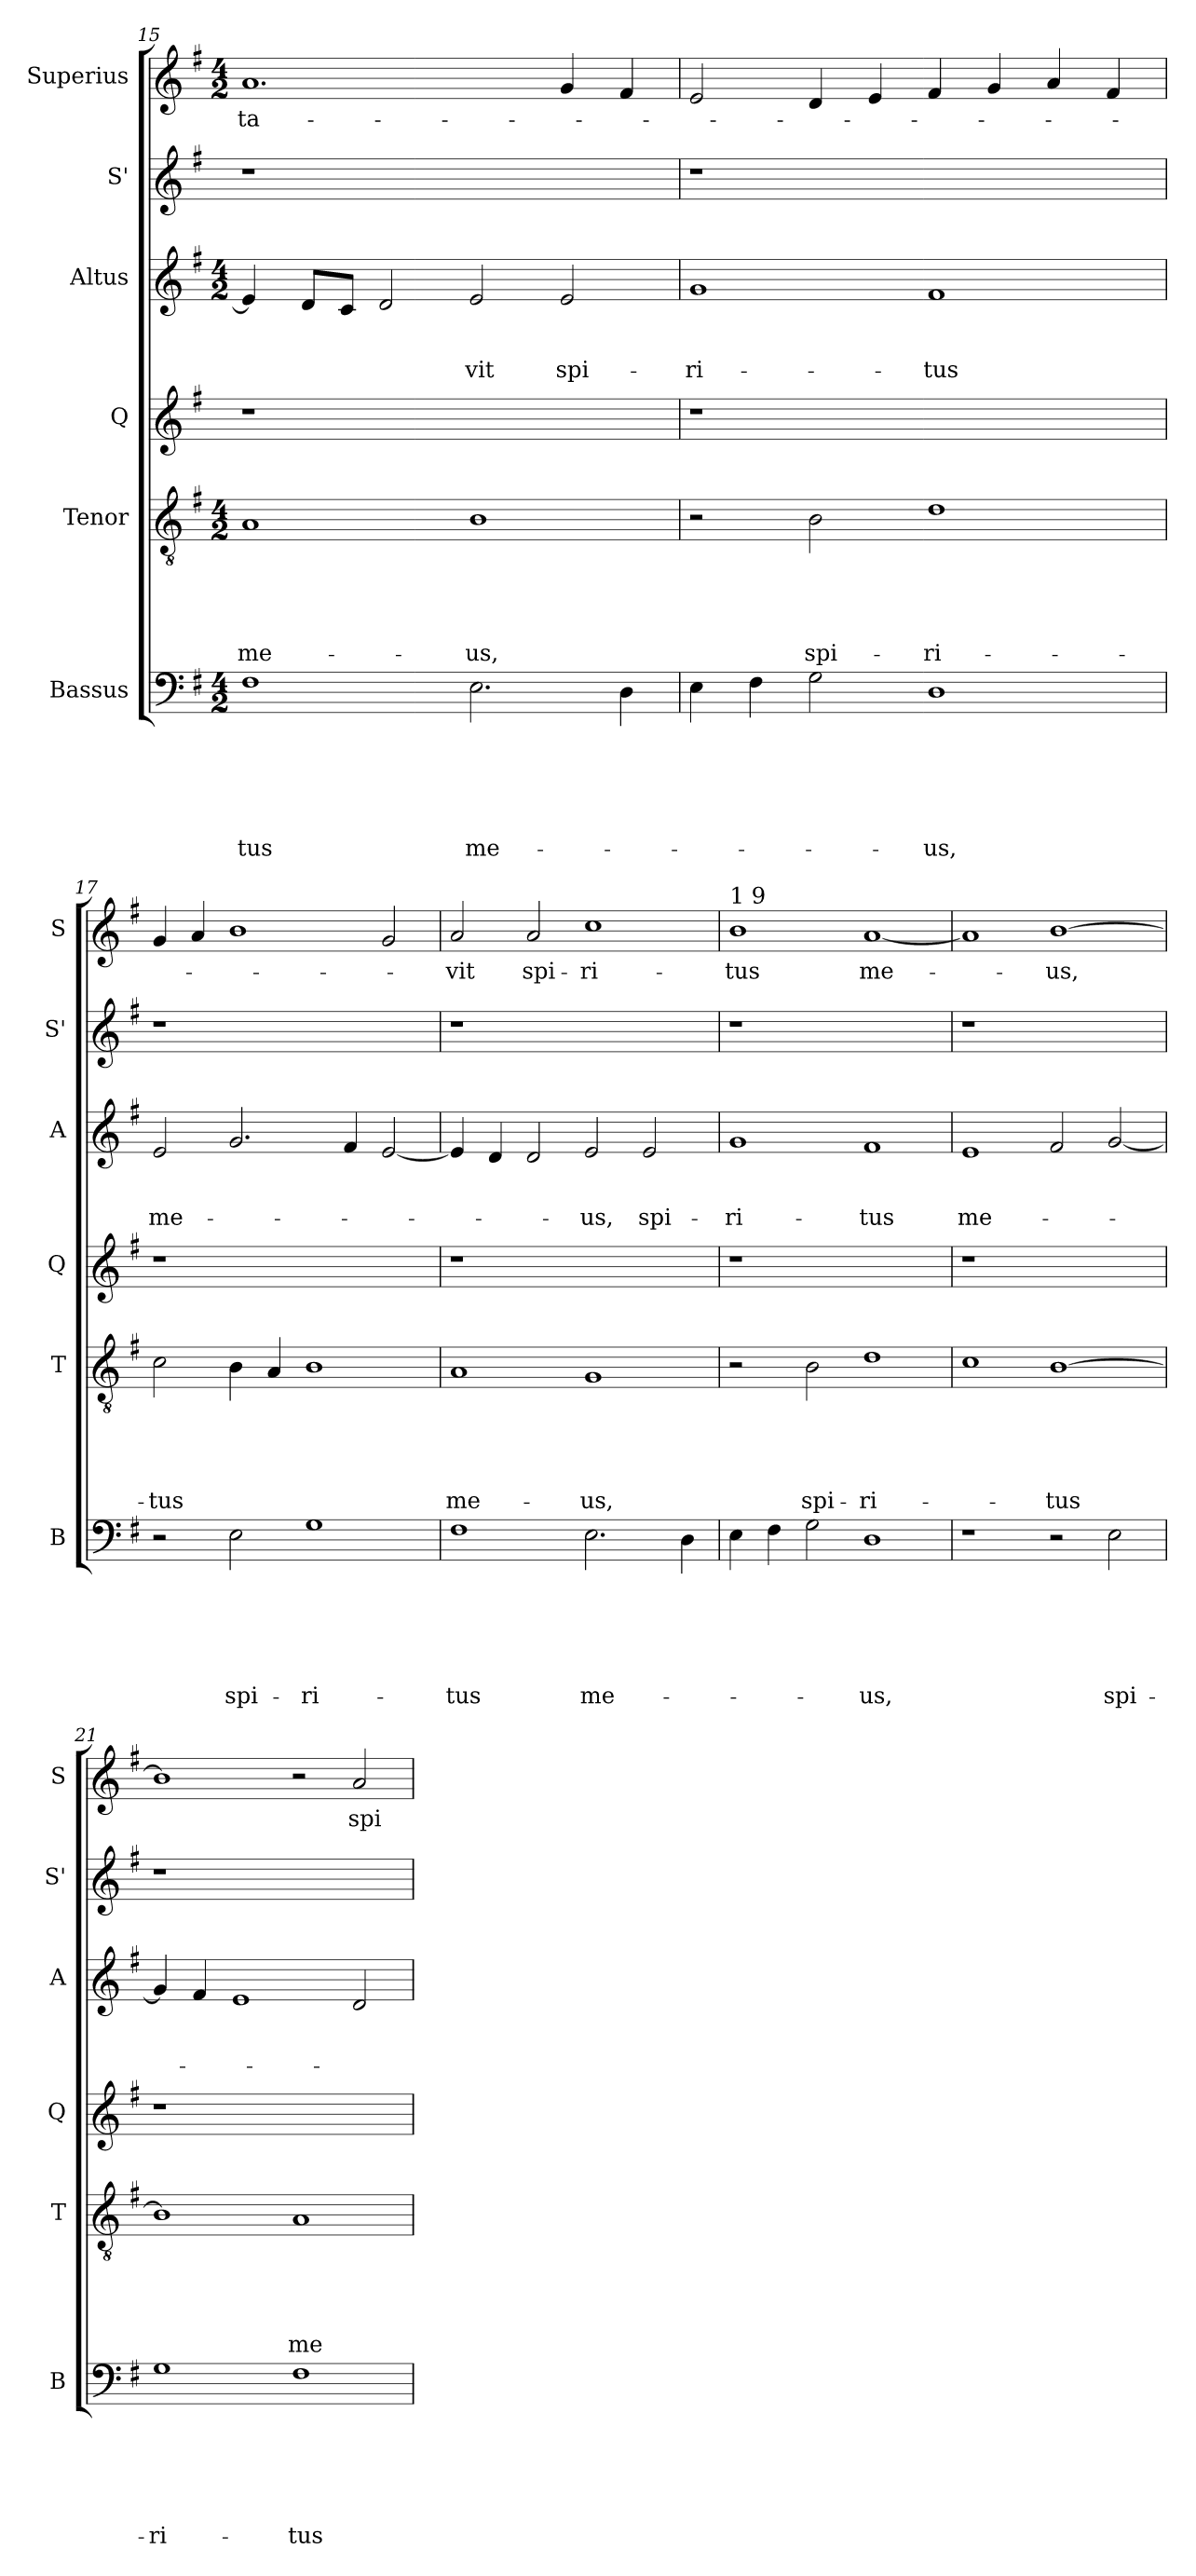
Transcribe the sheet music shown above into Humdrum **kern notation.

**kern	**text	**text	**text	**text	**text	**text	**kern	**text	**text	**text	**text	**text	**kern	**kern	**text	**text	**text	**kern	**kern	**text
*part6	*part6	*part6	*part6	*part6	*part6	*part6	*part5	*part5	*part5	*part5	*part5	*part5	*part4	*part3	*part3	*part3	*part3	*part2	*part1	*part1
*staff6	*staff6	*staff6	*staff6	*staff6	*staff6	*staff6	*staff5	*staff5	*staff5	*staff5	*staff5	*staff5	*staff4	*staff3	*staff3	*staff3	*staff3	*staff2	*staff1	*staff1
*I"Bassus	*	*	*	*	*	*	*I"Tenor	*	*	*	*	*	*I"Q	*I"Altus	*	*	*	*I"S'	*I"Superius	*
*I'B	*	*	*	*	*	*	*I'T	*	*	*	*	*	*I'Q	*I'A	*	*	*	*I'S'	*I'S	*
*clefF4	*	*	*	*	*	*	*clefGv2	*	*	*	*	*	*clefG2	*clefG2	*	*	*	*clefG2	*clefG2	*
*k[f#]	*	*	*	*	*	*	*k[f#]	*	*	*	*	*	*k[f#]	*k[f#]	*	*	*	*k[f#]	*k[f#]	*
*G:	*	*	*	*	*	*	*G:	*	*	*	*	*	*G:	*G:	*	*	*	*G:	*G:	*
*M4/2	*	*	*	*	*	*	*M4/2	*	*	*	*	*	*	*M4/2	*	*	*	*	*M4/2	*
=15	=15	=15	=15	=15	=15	=15	=15	=15	=15	=15	=15	=15	=15	=15	=15	=15	=15	=15	=15	=15
!	!	!	!	!	!	!LO:LY:b	!	!	!	!	!	!LO:LY:b	!	!	!	!	!	!	!	!LO:LY:b
1F#	.	.	.	.	.	-tus	1A	.	.	.	.	me-	1r	4e/]	.	.	.	1r	1.a	-ta-
.	.	.	.	.	.	.	.	.	.	.	.	.	.	8d/L	.	.	.	.	.	.
.	.	.	.	.	.	.	.	.	.	.	.	.	.	8c/J	.	.	.	.	.	.
.	.	.	.	.	.	.	.	.	.	.	.	.	.	2d/	.	.	.	.	.	.
!	!	!	!	!	!	!LO:LY:b	!	!	!	!	!	!LO:LY:b	!	!	!	!	!LO:LY:b	!	!	!
2.E\	.	.	.	.	.	me-	1B	.	.	.	.	-us,	1ryy	2e/	.	.	-vit	1ryy	.	.
!	!	!	!	!	!	!	!	!	!	!	!	!	!	!	!	!	!LO:LY:b	!	!	!
.	.	.	.	.	.	.	.	.	.	.	.	.	.	2e/	.	.	spi-	.	4g/	.
4D\	.	.	.	.	.	.	.	.	.	.	.	.	.	.	.	.	.	.	4f#/	.
=16	=16	=16	=16	=16	=16	=16	=16	=16	=16	=16	=16	=16	=16	=16	=16	=16	=16	=16	=16	=16
!	!	!	!	!	!	!	!	!	!	!	!	!	!	!	!	!	!LO:LY:b	!	!	!
4E\	.	.	.	.	.	.	2r	.	.	.	.	.	1r	1g	.	.	-ri-	1r	2e/	.
4F#\	.	.	.	.	.	.	.	.	.	.	.	.	.	.	.	.	.	.	.	.
!	!	!	!	!	!	!	!	!	!	!	!	!LO:LY:b	!	!	!	!	!	!	!	!
2G\	.	.	.	.	.	.	2B\	.	.	.	.	spi-	.	.	.	.	.	.	4d/	.
.	.	.	.	.	.	.	.	.	.	.	.	.	.	.	.	.	.	.	4e/	.
!	!	!	!	!	!	!LO:LY:b	!	!	!	!	!	!LO:LY:b	!	!	!	!	!LO:LY:b	!	!	!
1D	.	.	.	.	.	-us,	1d	.	.	.	.	-ri-	1ryy	1f#	.	.	-tus	1ryy	4f#/	.
.	.	.	.	.	.	.	.	.	.	.	.	.	.	.	.	.	.	.	4g/	.
.	.	.	.	.	.	.	.	.	.	.	.	.	.	.	.	.	.	.	4a/	.
.	.	.	.	.	.	.	.	.	.	.	.	.	.	.	.	.	.	.	4f#/	.
=17	=17	=17	=17	=17	=17	=17	=17	=17	=17	=17	=17	=17	=17	=17	=17	=17	=17	=17	=17	=17
!	!	!	!	!	!	!	!	!	!	!	!	!LO:LY:b	!	!	!	!	!LO:LY:b	!	!	!
2r	.	.	.	.	.	.	2c\	.	.	.	.	-tus	1r	2e/	.	.	me-	1r	4g/	.
.	.	.	.	.	.	.	.	.	.	.	.	.	.	.	.	.	.	.	4a/	.
!	!	!	!	!	!	!LO:LY:b	!	!	!	!	!	!	!	!	!	!	!	!	!	!
2E\	.	.	.	.	.	spi-	4B\	.	.	.	.	.	.	2.g/	.	.	.	.	1b	.
.	.	.	.	.	.	.	4A/	.	.	.	.	.	.	.	.	.	.	.	.	.
!	!	!	!	!	!	!LO:LY:b	!	!	!	!	!	!	!	!	!	!	!	!	!	!
1G	.	.	.	.	.	-ri-	1B	.	.	.	.	.	1ryy	.	.	.	.	1ryy	.	.
.	.	.	.	.	.	.	.	.	.	.	.	.	.	4f#/	.	.	.	.	.	.
.	.	.	.	.	.	.	.	.	.	.	.	.	.	[<2e/	.	.	.	.	2g/	.
=18	=18	=18	=18	=18	=18	=18	=18	=18	=18	=18	=18	=18	=18	=18	=18	=18	=18	=18	=18	=18
!	!	!	!	!	!	!LO:LY:b	!	!	!	!	!	!LO:LY:b	!	!	!	!	!	!	!	!LO:LY:b
1F#	.	.	.	.	.	-tus	1A	.	.	.	.	me-	1r	4e/]	.	.	.	1r	2a/	-vit
.	.	.	.	.	.	.	.	.	.	.	.	.	.	4d/	.	.	.	.	.	.
!	!	!	!	!	!	!	!	!	!	!	!	!	!	!	!	!	!	!	!	!LO:LY:b
.	.	.	.	.	.	.	.	.	.	.	.	.	.	2d/	.	.	.	.	2a/	spi-
!	!	!	!	!	!	!LO:LY:b	!	!	!	!	!	!LO:LY:b	!	!	!	!	!LO:LY:b	!	!	!LO:LY:b
2.E\	.	.	.	.	.	me-	1G	.	.	.	.	-us,	1ryy	2e/	.	.	-us,	1ryy	1cc	-ri-
!	!	!	!	!	!	!	!	!	!	!	!	!	!	!	!	!	!LO:LY:b	!	!	!
.	.	.	.	.	.	.	.	.	.	.	.	.	.	2e/	.	.	spi-	.	.	.
4D\	.	.	.	.	.	.	.	.	.	.	.	.	.	.	.	.	.	.	.	.
!!LO:LB:g=z
=19	=19	=19	=19	=19	=19	=19	=19	=19	=19	=19	=19	=19	=19	=19	=19	=19	=19	=19	=19	=19
!	!	!	!	!	!	!	!	!	!	!	!	!	!	!	!	!	!	!	!LO:TX:a:t=1 9	!
!	!	!	!	!	!	!	!	!	!	!	!	!	!	!	!	!	!LO:LY:b	!	!	!LO:LY:b
4E\	.	.	.	.	.	.	2r	.	.	.	.	.	1r	1g	.	.	-ri-	1r	1b	-tus
4F#\	.	.	.	.	.	.	.	.	.	.	.	.	.	.	.	.	.	.	.	.
!	!	!	!	!	!	!	!	!	!	!	!	!LO:LY:b	!	!	!	!	!	!	!	!
2G\	.	.	.	.	.	.	2B\	.	.	.	.	spi-	.	.	.	.	.	.	.	.
!	!	!	!	!	!	!LO:LY:b	!	!	!	!	!	!LO:LY:b	!	!	!	!	!LO:LY:b	!	!	!LO:LY:b
1D	.	.	.	.	.	-us,	1d	.	.	.	.	-ri-	1ryy	1f#	.	.	-tus	1ryy	[<1a	me-
=20	=20	=20	=20	=20	=20	=20	=20	=20	=20	=20	=20	=20	=20	=20	=20	=20	=20	=20	=20	=20
!	!	!	!	!	!	!	!	!	!	!	!	!	!	!	!	!	!LO:LY:b	!	!	!
1r	.	.	.	.	.	.	1c	.	.	.	.	.	1r	1e	.	.	me-	1r	1a]	.
!	!	!	!	!	!	!	!	!	!	!	!	!LO:LY:b	!	!	!	!	!	!	!	!LO:LY:b
2r	.	.	.	.	.	.	[>1B	.	.	.	.	-tus	1ryy	2f#/	.	.	.	1ryy	[>1b	-us,
!	!	!	!	!	!	!LO:LY:b	!	!	!	!	!	!	!	!	!	!	!	!	!	!
2E\	.	.	.	.	.	spi-	.	.	.	.	.	.	.	[<2g/	.	.	.	.	.	.
=21	=21	=21	=21	=21	=21	=21	=21	=21	=21	=21	=21	=21	=21	=21	=21	=21	=21	=21	=21	=21
!	!	!	!	!	!	!LO:LY:b	!	!	!	!	!	!	!	!	!	!	!	!	!	!
1G	.	.	.	.	.	-ri-	1B]	.	.	.	.	.	1r	4g/]	.	.	.	1r	1b]	.
.	.	.	.	.	.	.	.	.	.	.	.	.	.	4f#/	.	.	.	.	.	.
.	.	.	.	.	.	.	.	.	.	.	.	.	.	1e	.	.	.	.	.	.
!	!	!	!	!	!	!LO:LY:b	!	!	!	!	!	!LO:LY:b	!	!	!	!	!	!	!	!
1F#	.	.	.	.	.	-tus	1A	.	.	.	.	me-	1ryy	.	.	.	.	1ryy	2r	.
!	!	!	!	!	!	!	!	!	!	!	!	!	!	!	!	!	!	!	!	!LO:LY:b
.	.	.	.	.	.	.	.	.	.	.	.	.	.	2d/	.	.	.	.	2a/	spi-
=	=	=	=	=	=	=	=	=	=	=	=	=	=	=	=	=	=	=	=	=
*-	*-	*-	*-	*-	*-	*-	*-	*-	*-	*-	*-	*-	*-	*-	*-	*-	*-	*-	*-	*-
